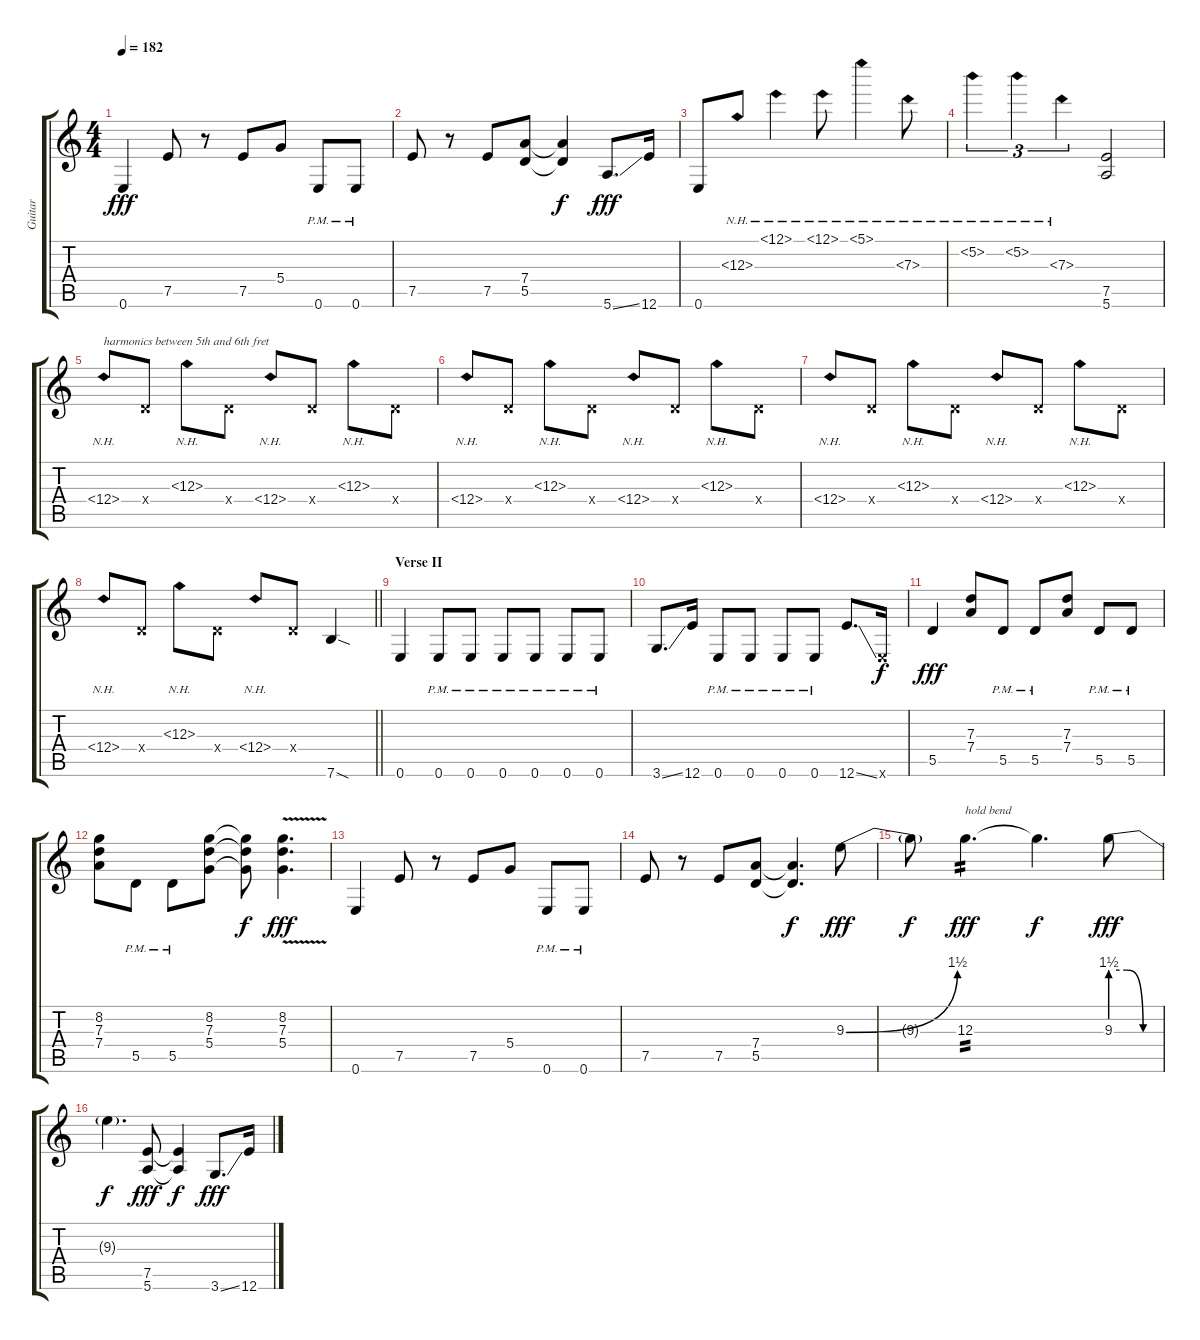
\track ("Guitar" "Guitar") {instrument distortionguitar}
\staff {score tabs}
\tuning (E4 B3 G3 D3 A2 E2) {hide}
\ts (4 4)
\tempo 182
\clef g2
\ks c
0.6.4{dy fff} 7.5.8 r.8 7.5.8 5.4.8 0.6{pm}.8 0.6{pm}.8 |
7.5.8 r.8 7.5.8 (7.4 5.5).8 (7.4{t} 5.5{t}).4{dy f} 5.6{ss}.8{d dy fff} 12.6.16 |
0.6.8 12.3{nh}.8 12.1{nh}.4 12.1{nh}.8 5.1{nh}.4 7.3{nh}.8 |
5.2{nh}.4{tu (3 2)} 5.2{nh}.4{tu (3 2)} 7.3{nh}.4{tu (3 2)} (7.5 5.6).2 |
6.4{nh}.8{txt "harmonics between 5th and 6th fret"} 0.4{x}.8 6.3{nh}.8 0.4{x}.8 6.4{nh}.8 0.4{x}.8 6.3{nh}.8 0.4{x}.8 |
6.4{nh}.8 0.4{x}.8 6.3{nh}.8 0.4{x}.8 6.4{nh}.8 0.4{x}.8 6.3{nh}.8 0.4{x}.8 |
6.4{nh}.8 0.4{x}.8 6.3{nh}.8 0.4{x}.8 6.4{nh}.8 0.4{x}.8 6.3{nh}.8 0.4{x}.8 |
\barLineRight lightlight
6.4{nh}.8 0.4{x}.8 6.3{nh}.8 0.4{x}.8 6.4{nh}.8 0.4{x}.8 7.6{sod}.4 |
\section ("" "Verse II")
0.6.4 0.6{pm}.8 0.6{pm}.8 0.6{pm}.8 0.6{pm}.8 0.6{pm}.8 0.6{pm}.8 |
3.6{ss}.8{d} 12.6.16 0.6{pm}.8 0.6{pm}.8 0.6{pm}.8 0.6{pm}.8 12.6{ss}.8{d} 0.6{x}.16{dy f} |
5.5.4{dy fff} (7.3 7.4).8 5.5{pm}.8 5.5{pm}.8 (7.3 7.4).8 5.5{pm}.8 5.5{pm}.8 |
(8.2 7.3 7.4).8 5.5{pm}.8 5.5{pm}.8 (8.2 7.3 5.4).8 (8.2{t} 7.3{t} 5.4{t}).8{dy f} (8.2{v} 7.3{v} 5.4{v}).4{d dy fff} |
0.6.4 7.5.8 r.8 7.5.8 5.4.8 0.6{pm}.8 0.6{pm}.8 |
7.5.8 r.8 7.5.8 (7.4 5.5).8 (7.4{t} 5.5{t}).4{d dy f} 9.3{be (bend 0 0 60 6)}.8{dy fff} |
9.3{t}.8{dy f} 12.3.4{d txt "hold bend" tp 2 dy fff} 12.3{t}.4{d dy f} 9.3{be (custom 0 6 20 6 40 0 60 0)}.8{dy fff} |
9.3{t}.4{d dy f} (7.5 5.6).8{dy fff} (7.5{t} 5.6{t}).4{dy f} 3.6{ss}.8{d dy fff} 12.6.16
